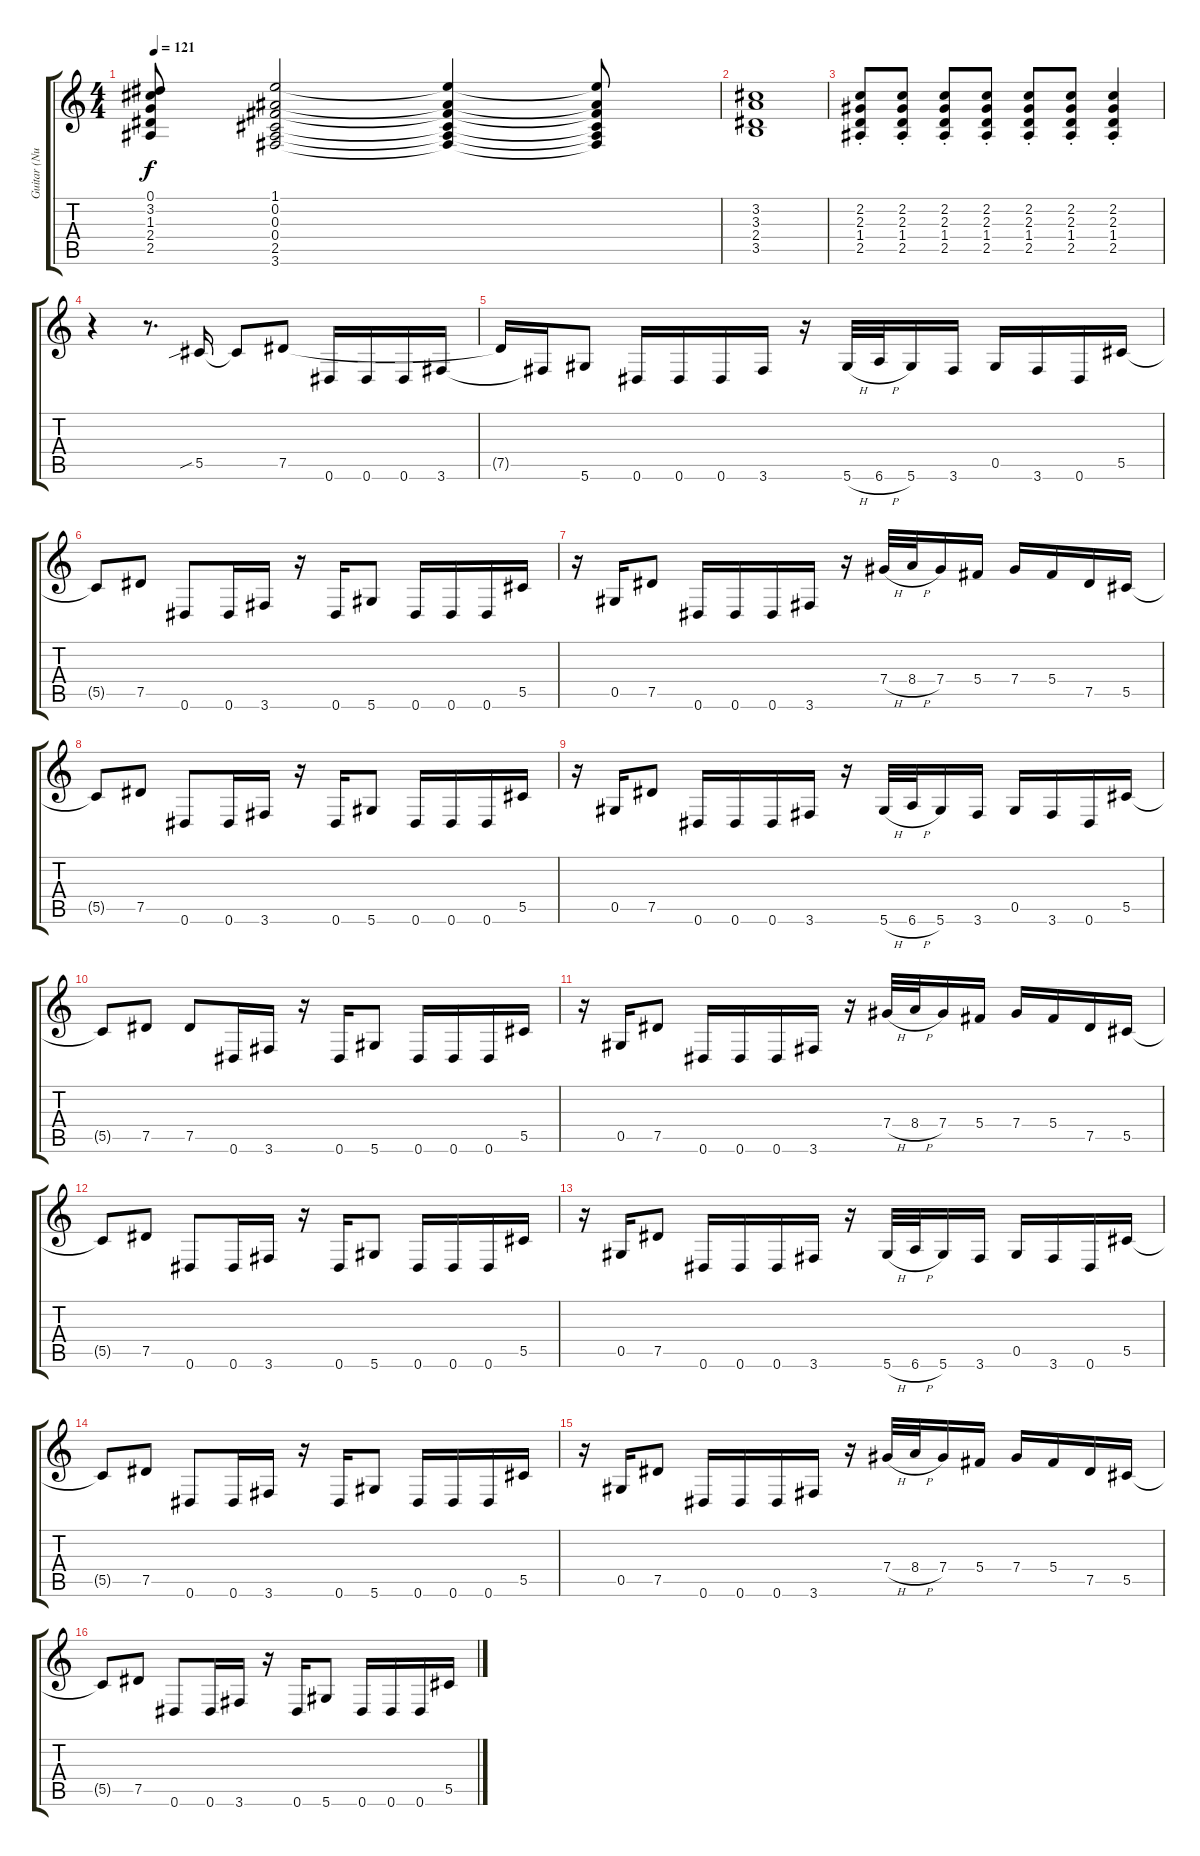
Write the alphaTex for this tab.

\track ("Guitar (Nuno)" "Guitar (Nu") {instrument distortionguitar}
\staff {score tabs}
\tuning (Eb4 Bb3 Gb3 Db3 Ab2 Eb2) {hide}
\ts (4 4)
\tempo 121
\clef g2
\ks c
(0.1{t} 3.2{t} 1.3{t} 2.4{t} 2.5{t}).8{dy f} (1.1 0.2 0.3 0.4 2.5 3.6).2 (1.1{t} 0.2{t} 0.3{t} 0.4{t} 2.5{t} 3.6{t}).4 (1.1{t} 0.2{t} 0.3{t} 0.4{t} 2.5{t} 3.6{t}).8 |
(3.2 3.3 2.4 3.5).1 |
(2.2{st} 2.3{st} 1.4{st} 2.5{st}).8 (2.2{st} 2.3{st} 1.4{st} 2.5{st}).8 (2.2{st} 2.3{st} 1.4{st} 2.5{st}).8 (2.2{st} 2.3{st} 1.4{st} 2.5{st}).8 (2.2{st} 2.3{st} 1.4{st} 2.5{st}).8 (2.2{st} 2.3{st} 1.4{st} 2.5{st}).8 (2.2{st} 2.3{st} 1.4{st} 2.5{st}).4 |
r.4 r.8{d} 5.5{sib}.16 5.5{t}.8 7.5.8 0.6.16 0.6.16 0.6.16 3.6.16 |
7.5{t}.16 3.6{t}.16 5.6.8 0.6.16 0.6.16 0.6.16 3.6.16 r.16 5.6{h}.32 6.6{h}.32 5.6.16 3.6.16 0.5.16 3.6.16 0.6.16 5.5.16 |
5.5{t}.8 7.5.8 0.6.8 0.6.16 3.6.16 r.16 0.6.16 5.6.8 0.6.16 0.6.16 0.6.16 5.5.16 |
r.16 0.5.16 7.5.8 0.6.16 0.6.16 0.6.16 3.6.16 r.16 7.4{h}.32 8.4{h}.32 7.4.16 5.4.16 7.4.16 5.4.16 7.5.16 5.5.16 |
5.5{t}.8 7.5.8 0.6.8 0.6.16 3.6.16 r.16 0.6.16 5.6.8 0.6.16 0.6.16 0.6.16 5.5.16 |
r.16 0.5.16 7.5.8 0.6.16 0.6.16 0.6.16 3.6.16 r.16 5.6{h}.32 6.6{h}.32 5.6.16 3.6.16 0.5.16 3.6.16 0.6.16 5.5.16 |
5.5{t}.8 7.5.8 7.5.8 0.6.16 3.6.16 r.16 0.6.16 5.6.8 0.6.16 0.6.16 0.6.16 5.5.16 |
r.16 0.5.16 7.5.8 0.6.16 0.6.16 0.6.16 3.6.16 r.16 7.4{h}.32 8.4{h}.32 7.4.16 5.4.16 7.4.16 5.4.16 7.5.16 5.5.16 |
5.5{t}.8 7.5.8 0.6.8 0.6.16 3.6.16 r.16 0.6.16 5.6.8 0.6.16 0.6.16 0.6.16 5.5.16 |
r.16 0.5.16 7.5.8 0.6.16 0.6.16 0.6.16 3.6.16 r.16 5.6{h}.32 6.6{h}.32 5.6.16 3.6.16 0.5.16 3.6.16 0.6.16 5.5.16 |
5.5{t}.8 7.5.8 0.6.8 0.6.16 3.6.16 r.16 0.6.16 5.6.8 0.6.16 0.6.16 0.6.16 5.5.16 |
r.16 0.5.16 7.5.8 0.6.16 0.6.16 0.6.16 3.6.16 r.16 7.4{h}.32 8.4{h}.32 7.4.16 5.4.16 7.4.16 5.4.16 7.5.16 5.5.16 |
5.5{t}.8 7.5.8 0.6.8 0.6.16 3.6.16 r.16 0.6.16 5.6.8 0.6.16 0.6.16 0.6.16 5.5.16
